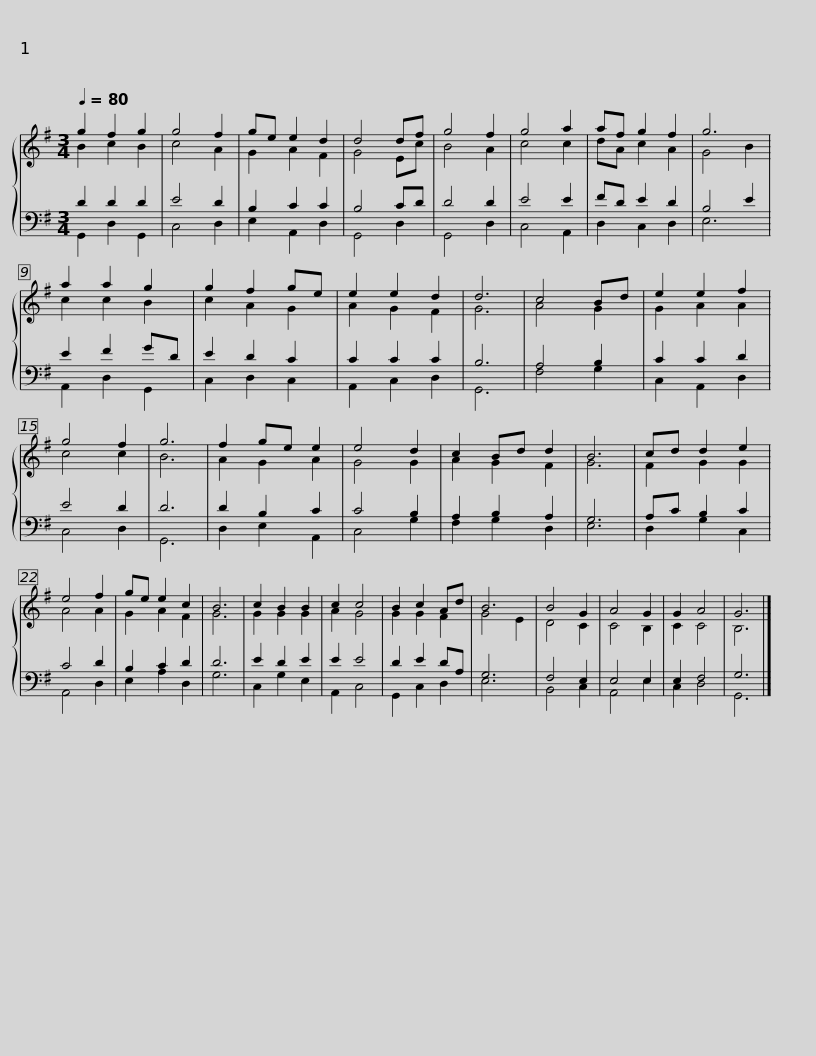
X:1
%%score { ( 1 2 ) | ( 3 4 ) }
L:1/8
Q:1/4=80
M:3/4
I:linebreak $
K:G
V:1 treble
V:2 treble
V:3 bass
V:4 bass
V:1
 g2 f2 g2 | g4 f2 | ge e2 d2 | d4 df | g4 f2 | %5
 g4 a2 | af g2 f2 | g6 | a2 a2 g2 | g2 f2 ge |$ %10
 e2 e2 d2 | d6 | c4 Bd | e2 e2 f2 | g4 f2 | %15
 g6 | f2 ge e2 | e4 d2 | c2 Bd d2 | B6 | %20
 cd d2 e2 | e4 f2 |$ ge e2 c2 | B6 | c2 B2 B2 | %25
 c2 c4 | B2 c2 Ad | B6 | B4 G2 | A4 G2 | %30
 G2 A4 | G6 |] %32
V:2
 B2 c2 B2 | c4 A2 | G2 A2 F2 | G4 Ec | B4 A2 | %5
 c4 c2 | dA c2 A2 | G4 B2 | c2 c2 B2 | c2 A2 G2 |$ %10
 A2 G2 F2 | G6 | A4 G2 | G2 A2 A2 | c4 c2 | %15
 B6 | A2 G2 A2 | G4 G2 | A2 G2 F2 | G6 | %20
 F2 G2 G2 | A4 A2 |$ G2 A2 F2 | G6 | G2 G2 G2 | %25
 A2 G4 | G2 G2 F2 | G4 E2 | D4 C2 | C4 B,2 | %30
 C2 C4 | B,6 |] %32
V:3
 D2 D2 D2 | E4 D2 | B,2 C2 C2 | B,4 CD | D4 D2 | %5
 E4 E2 | FD E2 D2 | B,4 E2 | E2 F2 GD | E2 D2 C2 |$ %10
 C2 C2 C2 | B,6 | A,4 B,2 | C2 C2 D2 | E4 D2 | %15
 D6 | D2 B,2 C2 | C4 B,2 | A,2 B,2 A,2 | G,6 | %20
 A,C B,2 C2 | C4 D2 |$ B,2 C2 D2 | D6 | E2 D2 E2 | %25
 E2 E4 | D2 E2 DA, | G,6 | F,4 E,2 | E,4 E,2 | %30
 E,2 F,4 | G,6 |] %32
V:4
 G,,2 D,2 G,,2 | C,4 D,2 | E,2 A,,2 D,2 | G,,4 D,2 | G,,4 D,2 | %5
 C,4 A,,2 | D,2 C,2 D,2 | E,6 | A,,2 D,2 G,,2 | C,2 D,2 C,2 |$ %10
 A,,2 C,2 D,2 | G,,6 | F,4 G,2 | C,2 A,,2 D,2 | C,4 D,2 | %15
 G,,6 | D,2 E,2 A,,2 | C,4 G,2 | F,2 G,2 D,2 | E,6 | %20
 D,2 G,2 C,2 | A,,4 D,2 |$ E,2 A,2 D,2 | G,6 | C,2 G,2 E,2 | %25
 A,,2 C,4 | G,,2 C,2 D,2 | E,6 | B,,4 C,2 | A,,4 E,2 | %30
 C,2 D,4 | G,,6 |] %32
